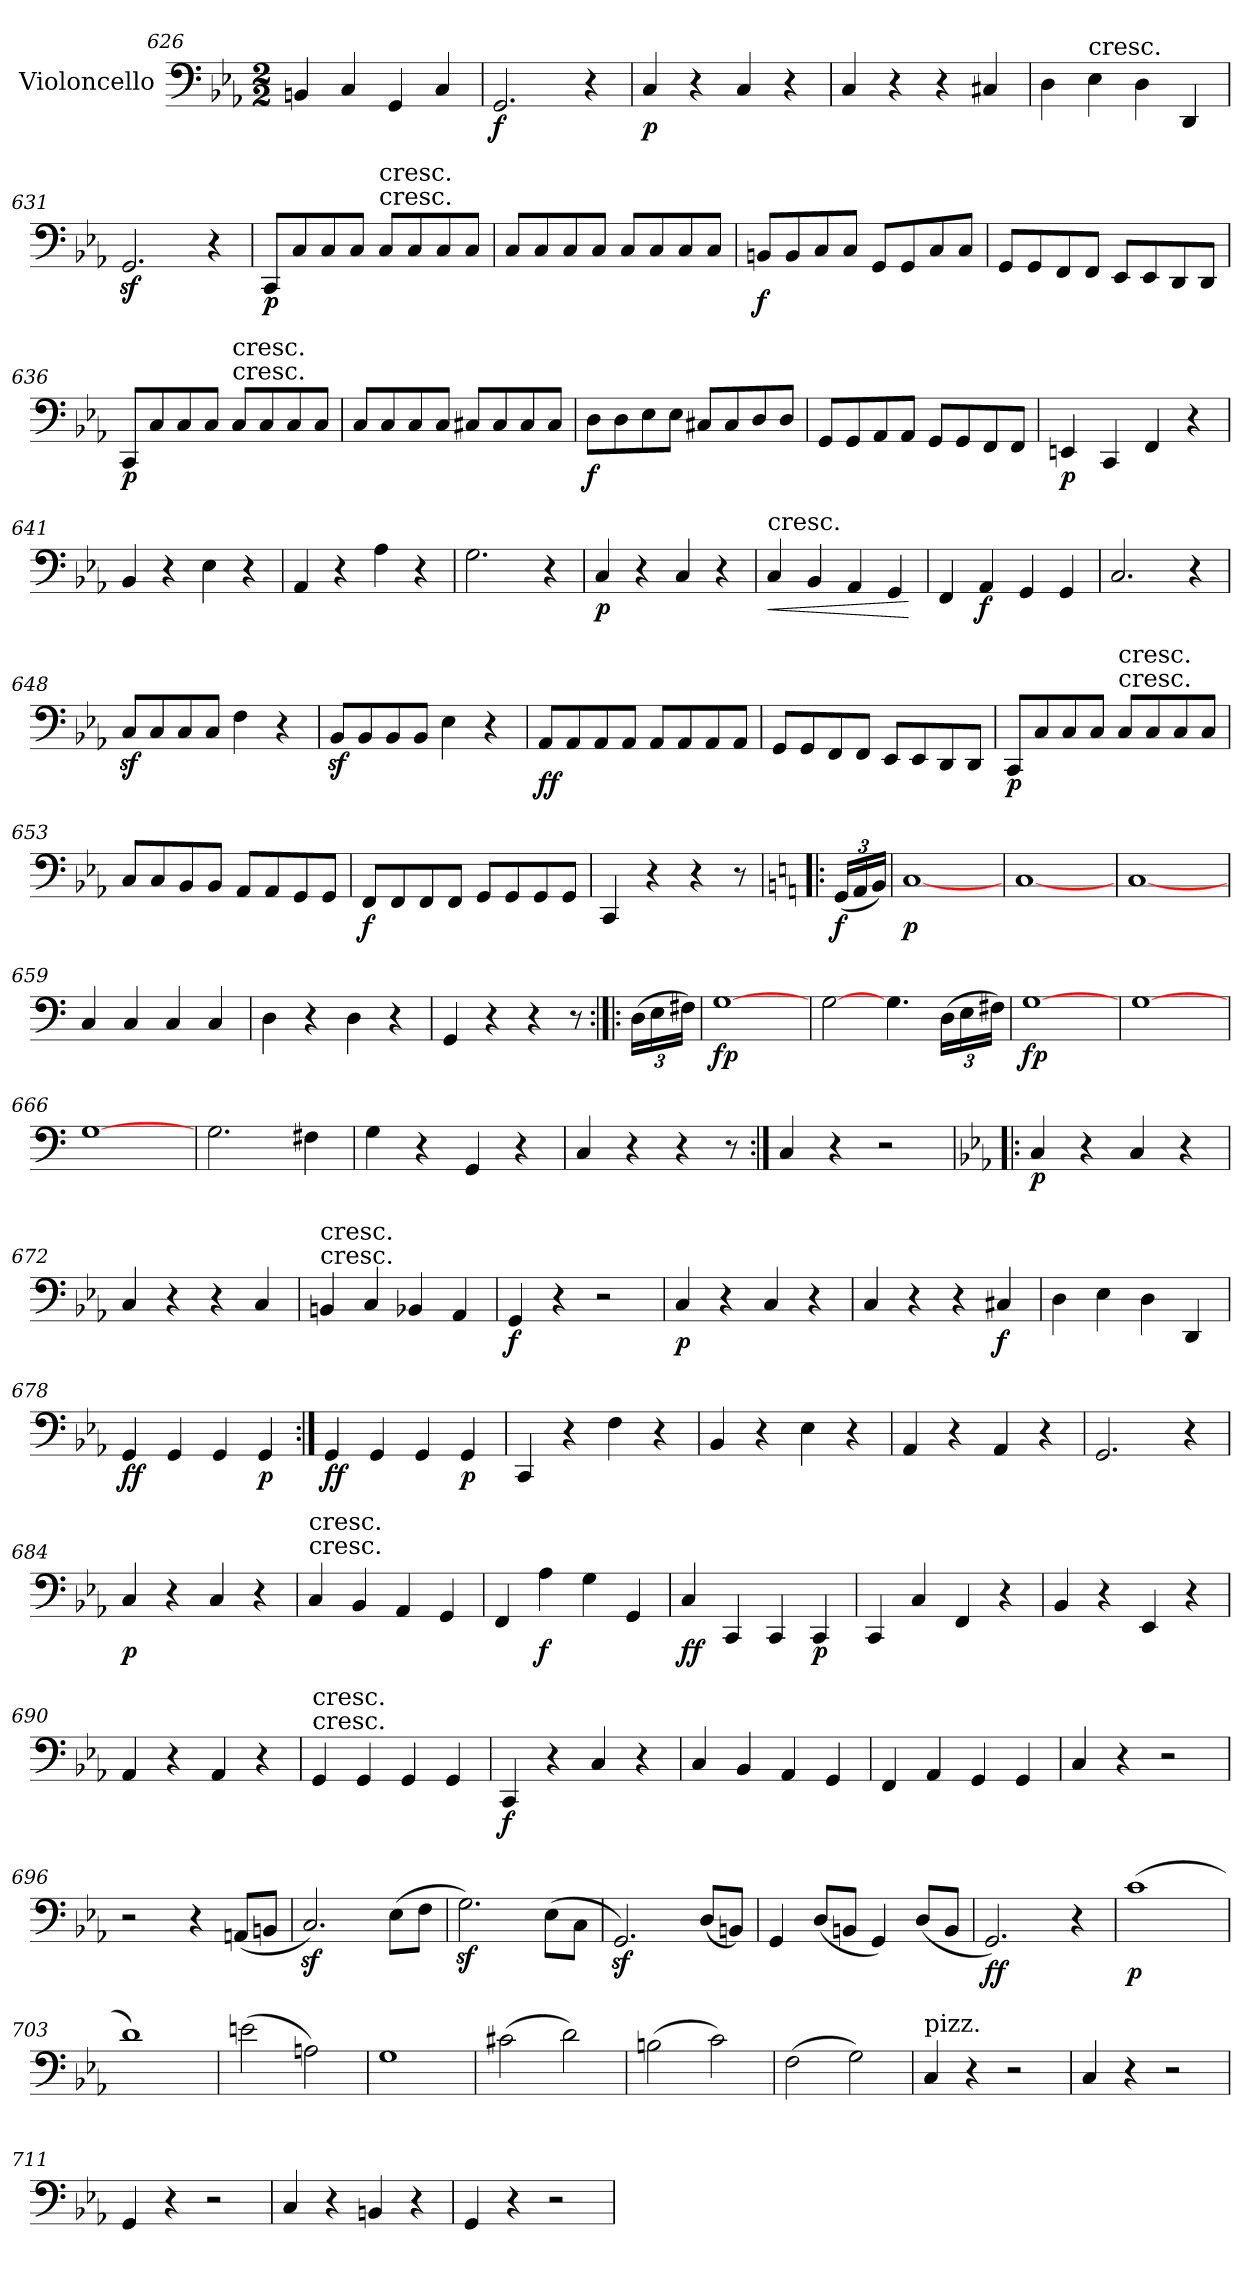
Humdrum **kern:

**kern	**dynam
*part1	*part1
*staff1	*staff1
*I"Violoncello	*
*I'Vc	*
*clefF4	*
*k[b-e-a-]	*
*c:	*
*M2/2	*
=626	=626
4BBn	.
4C	.
4GG	.
4C	.
=627	=627
2.GG	f
4r	.
=628	=628
4C	p
4r	.
4C	.
4r	.
=629	=629
4C	.
4r	.
4r	.
4C#X	.
=630	=630
4D	.
!LO:TX:a:t=cresc.	!
4E-	.
4D	.
4DD	.
=631	=631
2.GGz	.
4r	.
=632	=632
8CC/L	p
8C/	.
8C/	.
8C/J	.
!LO:TX:t=cresc.	!
!LO:TX:a:t=cresc.	!
8C/L	.
8C/	.
8C/	.
8C/J	.
=633	=633
8C/L	.
8C/	.
8C/	.
8C/J	.
8C/L	.
8C/	.
8C/	.
8C/J	.
=634	=634
8BBn/L	f
8BB/	.
8C/	.
8C/J	.
8GG/L	.
8GG/	.
8C/	.
8C/J	.
=635	=635
8GG/L	.
8GG/	.
8FF/	.
8FF/J	.
8EE-/L	.
8EE-/	.
8DD/	.
8DD/J	.
=636	=636
8CC/L	p
8C/	.
8C/	.
8C/J	.
!LO:TX:t=cresc.	!
!LO:TX:a:t=cresc.	!
8C/L	.
8C/	.
8C/	.
8C/J	.
=637	=637
8C/L	.
8C/	.
8C/	.
8C/J	.
8C#X/L	.
8C#/	.
8C#/	.
8C#/J	.
=638	=638
8D\L	f
8D\	.
8E-\	.
8E-\J	.
8C#X/L	.
8C#/	.
8D/	.
8D/J	.
=639	=639
8GG/L	.
8GG/	.
8AA-/	.
8AA-/J	.
8GG/L	.
8GG/	.
8FF/	.
8FF/J	.
=640	=640
4EEn	p
4CC	.
4FF	.
4r	.
=641	=641
4BB-	.
4r	.
4E-	.
4r	.
=642	=642
4AA-	.
4r	.
4A-	.
4r	.
=643	=643
2.G	.
4r	.
=644	=644
4C	p
4r	.
4C	.
4r	.
=645	=645
!LO:TX:a:t=cresc.	!
!	!LO:HP:b
4C	<
4BB-	.
4AA-	.
4GG	.
.	[
=646	=646
4FF	.
4AA-	f
4GG	.
4GG	.
=647	=647
2.C	.
4r	.
=648	=648
8Cz/L	.
8C/	.
8C/	.
8C/J	.
4F	.
4r	.
=649	=649
8BB-z/L	.
8BB-/	.
8BB-/	.
8BB-/J	.
4E-	.
4r	.
=650	=650
8AA-/L	ff
8AA-/	.
8AA-/	.
8AA-/J	.
8AA-/L	.
8AA-/	.
8AA-/	.
8AA-/J	.
=651	=651
8GG/L	.
8GG/	.
8FF/	.
8FF/J	.
8EE-/L	.
8EE-/	.
8DD/	.
8DD/J	.
=652	=652
8CC/L	p
8C/	.
8C/	.
8C/J	.
!LO:TX:t=cresc.	!
!LO:TX:a:t=cresc.	!
8C/L	.
8C/	.
8C/	.
8C/J	.
=653	=653
8C/L	.
8C/	.
8BB-/	.
8BB-/J	.
8AA-/L	.
8AA-/	.
8GG/	.
8GG/J	.
=654	=654
8FF/L	f
8FF/	.
8FF/	.
8FF/J	.
8GG/L	.
8GG/	.
8GG/	.
8GG/J	.
=655	=655
4CC	.
4r	.
4r	.
8r	.
=!|:	=!|:
*k[]	*
*C:	*
(24GG/LL	f
24AA/	.
24BB/JJ)	.
=656	=656
[1C	p
=657	=657
[1C	.
=658	=658
[1C	.
=659	=659
4C	.
4C	.
4C	.
4C	.
=660	=660
4D	.
4r	.
4D	.
4r	.
=661	=661
4GG	.
4r	.
4r	.
8r	.
=:|!|:	=:|!|:
(24D\LL	.
24E\	.
24F#X\JJ)	.
=662	=662
[1G	fp
=663	=663
[2G	.
4.G	.
(24D\LL	.
24E\	.
24F#X\JJ)	.
=664	=664
[1G	fp
=665	=665
[1G	.
=666	=666
[1G	.
=667	=667
2.G	.
4F#X	.
=668	=668
4G	.
4r	.
4GG	.
4r	.
=669	=669
4C	.
4r	.
4r	.
8r	.
=670:|!	=670:|!
4C	.
4r	.
2r	.
=671!|:	=671!|:
*k[b-e-a-]	*
*c:	*
4C	p
4r	.
4C	.
4r	.
=672	=672
4C	.
4r	.
4r	.
4C	.
=673	=673
!LO:TX:t=cresc.	!
!LO:TX:a:t=cresc.	!
4BBn	.
4C	.
4BB-X	.
4AA-	.
=674	=674
4GG	f
4r	.
2r	.
=675	=675
4C	p
4r	.
4C	.
4r	.
=676	=676
4C	.
4r	.
4r	.
4C#X	f
=677	=677
4D	.
4E-	.
4D	.
4DD	.
=678	=678
4GG	ff
4GG	.
4GG	.
4GG	p
=679:|!	=679:|!
4GG	ff
4GG	.
4GG	.
4GG	p
=680	=680
4CC	.
4r	.
4F	.
4r	.
=681	=681
4BB-	.
4r	.
4E-	.
4r	.
=682	=682
4AA-	.
4r	.
4AA-	.
4r	.
=683	=683
2.GG	.
4r	.
=684	=684
4C	p
4r	.
4C	.
4r	.
=685	=685
!LO:TX:t=cresc.	!
!LO:TX:a:t=cresc.	!
4C	.
4BB-	.
4AA-	.
4GG	.
=686	=686
4FF	.
4A-	f
4G	.
4GG	.
=687	=687
4C	ff
4CC	.
4CC	.
4CC	p
=688	=688
4CC	.
4C	.
4FF	.
4r	.
=689	=689
4BB-	.
4r	.
4EE-	.
4r	.
=690	=690
4AA-	.
4r	.
4AA-	.
4r	.
=691	=691
!LO:TX:t=cresc.	!
!LO:TX:a:t=cresc.	!
4GG	.
4GG	.
4GG	.
4GG	.
=692	=692
4CC	f
4r	.
4C	.
4r	.
=693	=693
4C	.
4BB-	.
4AA-	.
4GG	.
=694	=694
4FF	.
4AA-	.
4GG	.
4GG	.
=695	=695
4C	.
4r	.
2r	.
=696	=696
2r	.
4r	.
(8AAn/L	.
8BBn/J	.
=697	=697
2.Cz)	.
(8E-\L	.
8F\J	.
=698	=698
2.Gz)	.
(8E-\L	.
8C\J	.
=699	=699
2.GGz)	.
(8D/L	.
8BBn/J)	.
=700	=700
4GG	.
(8D/L	.
8BBn/J	.
4GG)	.
(8D/L	.
8BB/J	.
=701	=701
2.GG)	ff
4r	.
=702	=702
(1c	p
=703	=703
1d)	.
=704	=704
(2en	.
2An)	.
=705	=705
1G	.
=706	=706
(2c#X	.
2d)	.
=707	=707
(2Bn	.
2c)	.
=708	=708
(2F	.
2G)	.
=709	=709
!LO:TX:a:t=pizz.	!
4C	.
4r	.
2r	.
=710	=710
4C	.
4r	.
2r	.
=711	=711
4GG	.
4r	.
2r	.
=712	=712
4C	.
4r	.
4BBn	.
4r	.
=713	=713
4GG	.
4r	.
2r	.
=	=
*-	*-
